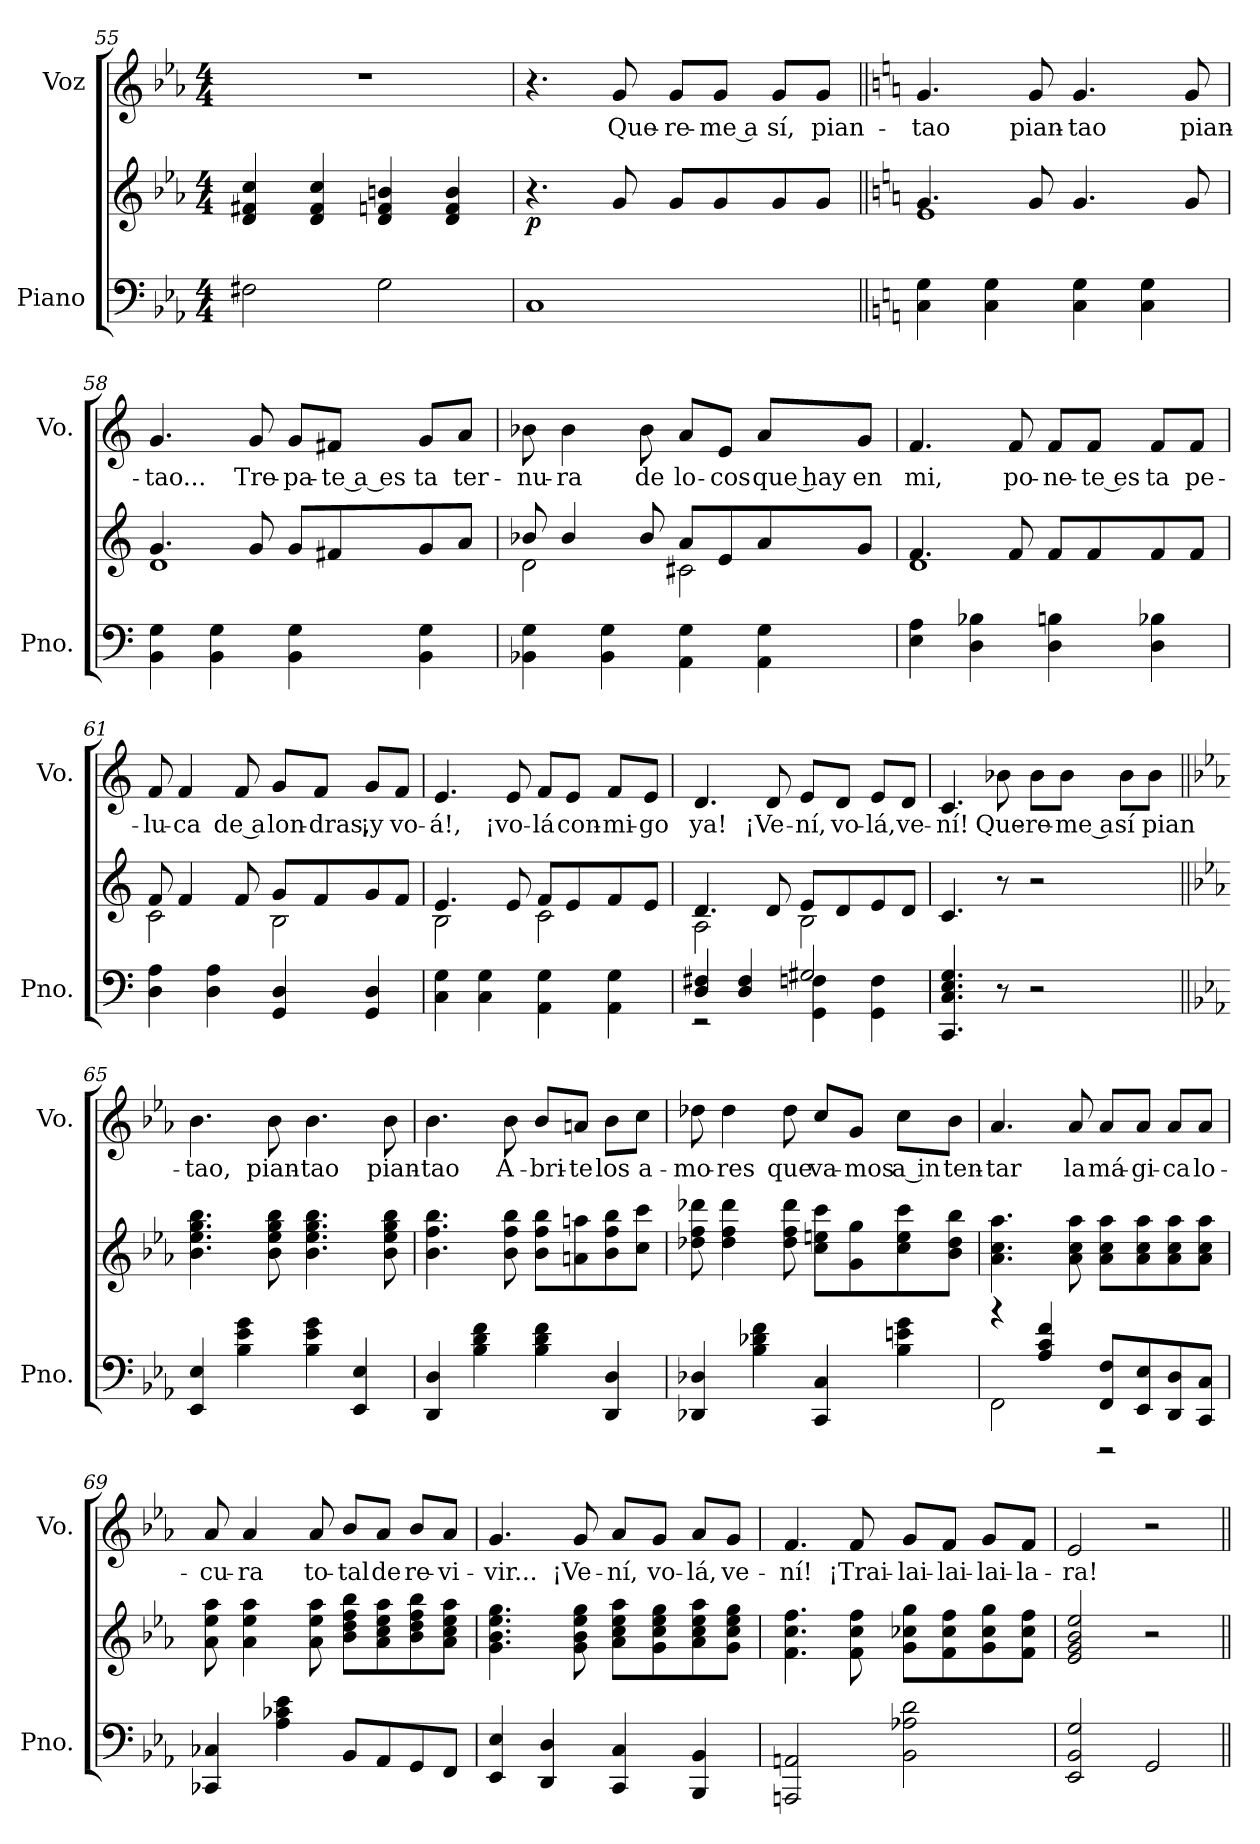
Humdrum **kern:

**kern	**kern	**dynam	**kern	**text
*part2	*part2	*part2	*part1	*part1
*staff3	*staff2	*staff2/3	*staff1	*staff1
*I"Piano	*	*	*I"Voz	*
*I'Pno.	*	*	*I'Vo.	*
*clefF4	*clefG2	*	*clefG2	*
*k[b-e-a-]	*k[b-e-a-]	*	*k[b-e-a-]	*
*M4/4	*M4/4	*	*M4/4	*
=55	=55	=55	=55	=55
2F#X\	4d/ 4f#X/ 4cc/	.	1r	.
.	4d/ 4f#/ 4cc/	.	.	.
2G\	4d/ 4fn/ 4bn/	.	.	.
.	4d/ 4f/ 4b/	.	.	.
=56	=56	=56	=56	=56
!	!	!LO:DY:b	!	!
1C	4.r	p	4.r	.
!	!	!	!	!LO:LY:b
.	8g/	.	8g/	Que-
!	!	!	!	!LO:LY:b
.	8g/L	.	8g/L	-re-
!	!	!	!	!LO:LY:b
.	8g/	.	8g/J	me a
!	!	!	!	!LO:LY:b
.	8g/	.	8g/L	-sí,
!	!	!	!	!LO:LY:b
.	8g/J	.	8g/J	pian-
=57||	=57||	=57||	=57||	=57||
*k[]	*k[]	*	*k[]	*
*	*^	*	*	*
!	!	!	!	!	!LO:LY:b
4C\ 4G\	4.g/	1e	.	4.g/	-tao
4C\ 4G\	.	.	.	.	.
!	!	!	!	!	!LO:LY:b
.	8g/	.	.	8g/	pian-
!	!	!	!	!	!LO:LY:b
4C\ 4G\	4.g/	.	.	4.g/	-tao
4C\ 4G\	.	.	.	.	.
!	!	!	!	!	!LO:LY:b
.	8g/	.	.	8g/	pian-
!!LO:PB:g=z
=58	=58	=58	=58	=58	=58
!	!	!	!	!	!LO:LY:b
4BB\ 4G\	4.g/	1d	.	4.g/	-tao...
4BB\ 4G\	.	.	.	.	.
!	!	!	!	!	!LO:LY:b
.	8g/	.	.	8g/	Tre-
!	!	!	!	!	!LO:LY:b
4BB\ 4G\	8g/L	.	.	8g/L	-pa-
!	!	!	!	!	!LO:LY:b
.	8f#X/	.	.	8f#X/J	te a es
!	!	!	!	!	!LO:LY:b
4BB\ 4G\	8g/	.	.	8g/L	-ta
!	!	!	!	!	!LO:LY:b
.	8a/J	.	.	8a/J	ter-
=59	=59	=59	=59	=59	=59
!	!	!	!	!	!LO:LY:b
4BB-X\ 4G\	8b-X/	2d\	.	8b-X\	-nu-
!	!	!	!	!	!LO:LY:b
.	4b-/	.	.	4b-\	-ra
4BB-\ 4G\	.	.	.	.	.
!	!	!	!	!	!LO:LY:b
.	8b-/	.	.	8b-\	de
!	!	!	!	!	!LO:LY:b
4AA\ 4G\	8a/L	2c#X\	.	8a/L	lo-
!	!	!	!	!	!LO:LY:b
.	8e/	.	.	8e/J	-cos
!	!	!	!	!	!LO:LY:b
4AA\ 4G\	8a/	.	.	8a/L	que hay
!	!	!	!	!	!LO:LY:b
.	8g/J	.	.	8g/J	en
=60	=60	=60	=60	=60	=60
!	!	!	!	!	!LO:LY:b
4E\ 4A\	4.f/	1d	.	4.f/	mi,
4D\ 4B-X\	.	.	.	.	.
!	!	!	!	!	!LO:LY:b
.	8f/	.	.	8f/	po-
!	!	!	!	!	!LO:LY:b
4D\ 4Bn\	8f/L	.	.	8f/L	-ne-
!	!	!	!	!	!LO:LY:b
.	8f/	.	.	8f/J	te es
!	!	!	!	!	!LO:LY:b
4D\ 4B-X\	8f/	.	.	8f/L	-ta
!	!	!	!	!	!LO:LY:b
.	8f/J	.	.	8f/J	pe-
!!LO:LB:g=z
=61	=61	=61	=61	=61	=61
!	!	!	!	!	!LO:LY:b
4D\ 4A\	8f/	2c\	.	8f/	-lu-
!	!	!	!	!	!LO:LY:b
.	4f/	.	.	4f/	-ca
4D\ 4A\	.	.	.	.	.
!	!	!	!	!	!LO:LY:b
.	8f/	.	.	8f/	de a
!	!	!	!	!	!LO:LY:b
4GG/ 4D/	8g/L	2B\	.	8g/L	-lon-
!	!	!	!	!	!LO:LY:b
.	8f/	.	.	8f/J	-dras,
!	!	!	!	!	!LO:LY:b
4GG/ 4D/	8g/	.	.	8g/L	¡y
!	!	!	!	!	!LO:LY:b
.	8f/J	.	.	8f/J	vo-
=62	=62	=62	=62	=62	=62
!	!	!	!	!	!LO:LY:b
4C\ 4G\	4.e/	2B\	.	4.e/	-á!,
4C\ 4G\	.	.	.	.	.
!	!	!	!	!	!LO:LY:b
.	8e/	.	.	8e/	¡vo-
!	!	!	!	!	!LO:LY:b
4AA\ 4G\	8f/L	2c\	.	8f/L	-lá
!	!	!	!	!	!LO:LY:b
.	8e/	.	.	8e/J	con-
!	!	!	!	!	!LO:LY:b
4AA\ 4G\	8f/	.	.	8f/L	-mi-
!	!	!	!	!	!LO:LY:b
.	8e/J	.	.	8e/J	-go
=63	=63	=63	=63	=63	=63
*^	*	*	*	*	*
!	!	!	!	!	!	!LO:LY:b
4D/ 4F#X/	2r	4.d/	2A\	.	4.d/	ya!
4D/ 4F#/	.	.	.	.	.	.
!	!	!	!	!	!	!LO:LY:b
.	.	8d/	.	.	8d/	¡Ve-
!	!	!	!	!	!	!LO:LY:b
2G#X/	4GG\ 4Fn\	8e/L	2B\	.	8e/L	-ní,
!	!	!	!	!	!	!LO:LY:b
.	.	8d/	.	.	8d/J	vo-
!	!	!	!	!	!	!LO:LY:b
.	4GG\ 4F\	8e/	.	.	8e/L	-lá,
!	!	!	!	!	!	!LO:LY:b
.	.	8d/J	.	.	8d/J	ve-
*v	*v	*	*	*	*	*
*	*v	*v	*	*	*
=64	=64	=64	=64	=64
!	!	!	!	!LO:LY:b
4.CC/ 4.C/ 4.E/ 4.G/	4.c/	.	4.c/	-ní!
!	!	!	!	!LO:LY:b
8r	8r	.	8b-X\	Que-
!	!	!	!	!LO:LY:b
2r	2r	.	8b-\L	-re-
!	!	!	!	!LO:LY:b
.	.	.	8b-\J	me a
!	!	!	!	!LO:LY:b
.	.	.	8b-\L	-sí
!	!	!	!	!LO:LY:b
.	.	.	8b-\J	pian-
!!LO:LB:g=z
=65||	=65||	=65||	=65||	=65||
*k[b-e-a-]	*k[b-e-a-]	*	*k[b-e-a-]	*
!	!	!	!	!LO:LY:b
4EE-/ 4E-/	4.b-\ 4.ee-\ 4.gg\ 4.bb-\	.	4.b-\	-tao,
4B-\ 4e-\ 4g\	.	.	.	.
!	!	!	!	!LO:LY:b
.	8b-\ 8ee-\ 8gg\ 8bb-\	.	8b-\	pian-
!	!	!	!	!LO:LY:b
4B-\ 4e-\ 4g\	4.b-\ 4.ee-\ 4.gg\ 4.bb-\	.	4.b-\	-tao
4EE-/ 4E-/	.	.	.	.
!	!	!	!	!LO:LY:b
.	8b-\ 8ee-\ 8gg\ 8bb-\	.	8b-\	pian-
=66	=66	=66	=66	=66
!	!	!	!	!LO:LY:b
4DD/ 4D/	4.b-\ 4.ff\ 4.bb-\	.	4.b-\	-tao
4B-\ 4d\ 4f\	.	.	.	.
!	!	!	!	!LO:LY:b
.	8b-\ 8ff\ 8bb-\	.	8b-\	A-
!	!	!	!	!LO:LY:b
4B-\ 4d\ 4f\	8b-\ 8ff\ 8bb-\L	.	8b-/L	-bri-
!	!	!	!	!LO:LY:b
.	8an\ 8aan\	.	8an/J	-te
!	!	!	!	!LO:LY:b
4DD/ 4D/	8b-\ 8ff\ 8bb-\	.	8b-\L	los
!	!	!	!	!LO:LY:b
.	8cc\ 8ccc\J	.	8cc\J	a-
=67	=67	=67	=67	=67
!	!	!	!	!LO:LY:b
4DD-X/ 4D-X/	8dd-X\ 8ff\ 8ddd-X\	.	8dd-X\	-mo-
!	!	!	!	!LO:LY:b
.	4dd-\ 4ff\ 4ddd-\	.	4dd-\	-res
4B-\ 4d-X\ 4f\	.	.	.	.
!	!	!	!	!LO:LY:b
.	8dd-\ 8ff\ 8ddd-\	.	8dd-\	que
!	!	!	!	!LO:LY:b
4CC/ 4C/	8cc\ 8een\ 8ccc\L	.	8cc/L	va-
!	!	!	!	!LO:LY:b
.	8g\ 8gg\	.	8g/J	-mos
!	!	!	!	!LO:LY:b
4B-\ 4en\ 4g\	8cc\ 8ee\ 8ccc\	.	8cc\L	a in
!	!	!	!	!LO:LY:b
.	8b-\ 8dd-\ 8bb-\J	.	8b-\J	-ten-
=68	=68	=68	=68	=68
*^	*	*	*	*
!	!	!	!	!	!LO:LY:b
2FF\	4rb	4.a-\ 4.cc\ 4.aa-\	.	4.a-/	-tar
.	4A-/ 4c/ 4f/	.	.	.	.
!	!	!	!	!	!LO:LY:b
.	.	8a-\ 8cc\ 8aa-\	.	8a-/	la
!	!	!	!	!	!LO:LY:b
8FF/ 8F/L	2r	8a-\ 8cc\ 8aa-\L	.	8a-/L	má-
!	!	!	!	!	!LO:LY:b
8EE-/ 8E-/	.	8a-\ 8cc\ 8aa-\	.	8a-/J	-gi-
!	!	!	!	!	!LO:LY:b
8DD/ 8D/	.	8a-\ 8cc\ 8aa-\	.	8a-/L	-ca
!	!	!	!	!	!LO:LY:b
8CC/ 8C/J	.	8a-\ 8cc\ 8aa-\J	.	8a-/J	lo-
*v	*v	*	*	*	*
!!LO:LB:g=z
=69	=69	=69	=69	=69
!	!	!	!	!LO:LY:b
4CC-X/ 4C-X/	8a-\ 8ee-\ 8aa-\	.	8a-/	-cu-
!	!	!	!	!LO:LY:b
.	4a-\ 4ee-\ 4aa-\	.	4a-/	-ra
4A-\ 4c-X\ 4e-\	.	.	.	.
!	!	!	!	!LO:LY:b
.	8a-\ 8ee-\ 8aa-\	.	8a-/	to-
!	!	!	!	!LO:LY:b
8BB-/L	8b-\ 8dd\ 8ff\ 8bb-\L	.	8b-/L	-tal
!	!	!	!	!LO:LY:b
8AA-/	8a-\ 8cc\ 8ee-\ 8aa-\	.	8a-/J	de
!	!	!	!	!LO:LY:b
8GG/	8b-\ 8dd\ 8ff\ 8bb-\	.	8b-/L	re-
!	!	!	!	!LO:LY:b
8FF/J	8a-\ 8cc\ 8ee-\ 8aa-\J	.	8a-/J	-vi-
=70	=70	=70	=70	=70
!	!	!	!	!LO:LY:b
4EE-/ 4E-/	4.g\ 4.b-\ 4.ee-\ 4.gg\	.	4.g/	-vir...
4DD/ 4D/	.	.	.	.
!	!	!	!	!LO:LY:b
.	8g\ 8b-\ 8ee-\ 8gg\	.	8g/	¡Ve-
!	!	!	!	!LO:LY:b
4CC/ 4C/	8a-\ 8cc\ 8ee-\ 8aa-\L	.	8a-/L	-ní,
!	!	!	!	!LO:LY:b
.	8g\ 8cc\ 8ee-\ 8gg\	.	8g/J	vo-
!	!	!	!	!LO:LY:b
4BBB-/ 4BB-/	8a-\ 8cc\ 8ee-\ 8aa-\	.	8a-/L	-lá,
!	!	!	!	!LO:LY:b
.	8g\ 8cc\ 8ee-\ 8gg\J	.	8g/J	ve-
=71	=71	=71	=71	=71
!	!	!	!	!LO:LY:b
2AAAn/ 2AAn/	4.f\ 4.cc\ 4.ff\	.	4.f/	-ní!
!	!	!	!	!LO:LY:b
.	8f\ 8cc\ 8ff\	.	8f/	¡Trai-
!	!	!	!	!LO:LY:b
2BB-\ 2A-X\ 2d\	8g\ 8cc-X\ 8gg\L	.	8g/L	-lai-
!	!	!	!	!LO:LY:b
.	8f\ 8cc-\ 8ff\	.	8f/J	-lai-
!	!	!	!	!LO:LY:b
.	8g\ 8cc-\ 8gg\	.	8g/L	-lai-
!	!	!	!	!LO:LY:b
.	8f\ 8cc-\ 8ff\J	.	8f/J	-la-
=72	=72	=72	=72	=72
!	!	!	!	!LO:LY:b
2EE-/ 2BB-/ 2G/	2e-/ 2g/ 2b-/ 2ee-/	.	2e-/	-ra!
2GG/	2r	.	2r	.
=||	=||	=||	=||	=||
*-	*-	*-	*-	*-
